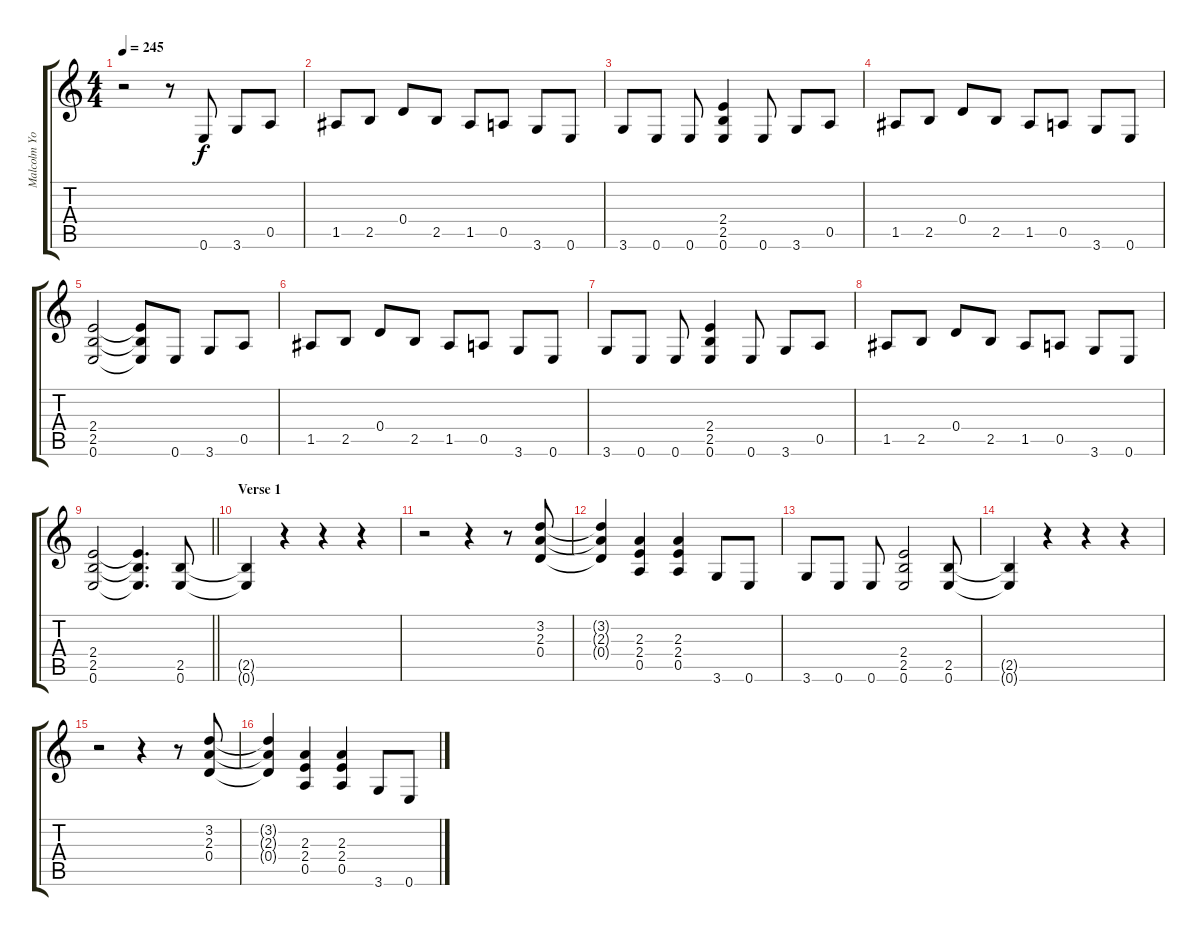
\track ("Malcolm Young" "Malcolm Yo") {instrument overdrivenguitar}
\staff {score tabs}
\tuning (E4 B3 G3 D3 A2 E2) {hide}
\ts (4 4)
\tempo 245
\clef g2
\ks c
r.2{dy f} r.8 0.6.8 3.6.8 0.5.8 |
1.5.8 2.5.8 0.4.8 2.5.8 1.5.8 0.5.8 3.6.8 0.6.8 |
3.6.8 0.6.8 0.6.8 (2.4 2.5 0.6).4 0.6.8 3.6.8 0.5.8 |
1.5.8 2.5.8 0.4.8 2.5.8 1.5.8 0.5.8 3.6.8 0.6.8 |
(2.4 2.5 0.6).2 (2.4{t} 2.5{t} 0.6{t}).8 0.6.8 3.6.8 0.5.8 |
1.5.8 2.5.8 0.4.8 2.5.8 1.5.8 0.5.8 3.6.8 0.6.8 |
3.6.8 0.6.8 0.6.8 (2.4 2.5 0.6).4 0.6.8 3.6.8 0.5.8 |
1.5.8 2.5.8 0.4.8 2.5.8 1.5.8 0.5.8 3.6.8 0.6.8 |
\barLineRight lightlight
(2.4 2.5 0.6).2 (2.4{t} 2.5{t} 0.6{t}).4{d} (2.5 0.6).8 |
\section ("" "Verse 1")
(2.5{t} 0.6{t}).4 r.4 r.4 r.4 |
r.2 r.4 r.8 (3.2 2.3 0.4).8 |
(3.2{t} 2.3{t} 0.4{t}).4 (2.3 2.4 0.5).4 (2.3 2.4 0.5).4 3.6.8 0.6.8 |
3.6.8 0.6.8 0.6.8 (2.4 2.5 0.6).2 (2.5 0.6).8 |
(2.5{t} 0.6{t}).4 r.4 r.4 r.4 |
r.2 r.4 r.8 (3.2 2.3 0.4).8 |
(3.2{t} 2.3{t} 0.4{t}).4 (2.3 2.4 0.5).4 (2.3 2.4 0.5).4 3.6.8 0.6.8
